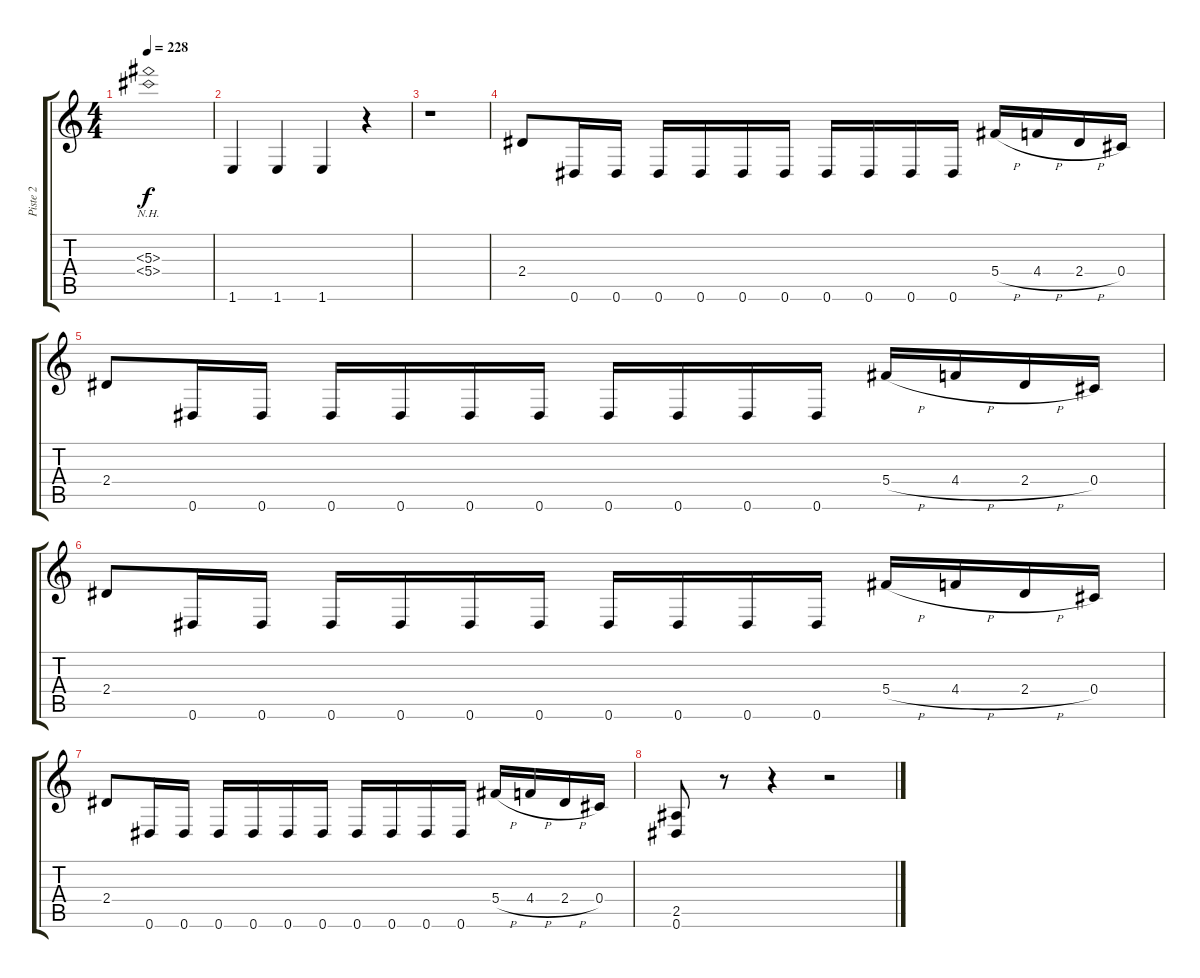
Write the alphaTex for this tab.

\track ("Piste 2" "Piste 2") {instrument distortionguitar}
\staff {score tabs}
\tuning (Eb4 Bb3 Gb3 Db3 Ab2 Eb2) {hide}
\ts (4 4)
\tempo 228
\clef g2
\ks c
(5.3{nh} 5.4{nh}).1{dy f} |
1.6.4 1.6.4 1.6.4 r.4 |
r.1 |
2.4.8 0.6.16 0.6.16 0.6.16 0.6.16 0.6.16 0.6.16 0.6.16 0.6.16 0.6.16 0.6.16 5.4{h}.16 4.4{h}.16 2.4{h}.16 0.4.16 |
2.4.8 0.6.16 0.6.16 0.6.16 0.6.16 0.6.16 0.6.16 0.6.16 0.6.16 0.6.16 0.6.16 5.4{h}.16 4.4{h}.16 2.4{h}.16 0.4.16 |
2.4.8 0.6.16 0.6.16 0.6.16 0.6.16 0.6.16 0.6.16 0.6.16 0.6.16 0.6.16 0.6.16 5.4{h}.16 4.4{h}.16 2.4{h}.16 0.4.16 |
2.4.8 0.6.16 0.6.16 0.6.16 0.6.16 0.6.16 0.6.16 0.6.16 0.6.16 0.6.16 0.6.16 5.4{h}.16 4.4{h}.16 2.4{h}.16 0.4.16 |
(2.5 0.6).8 r.8 r.4 r.2
